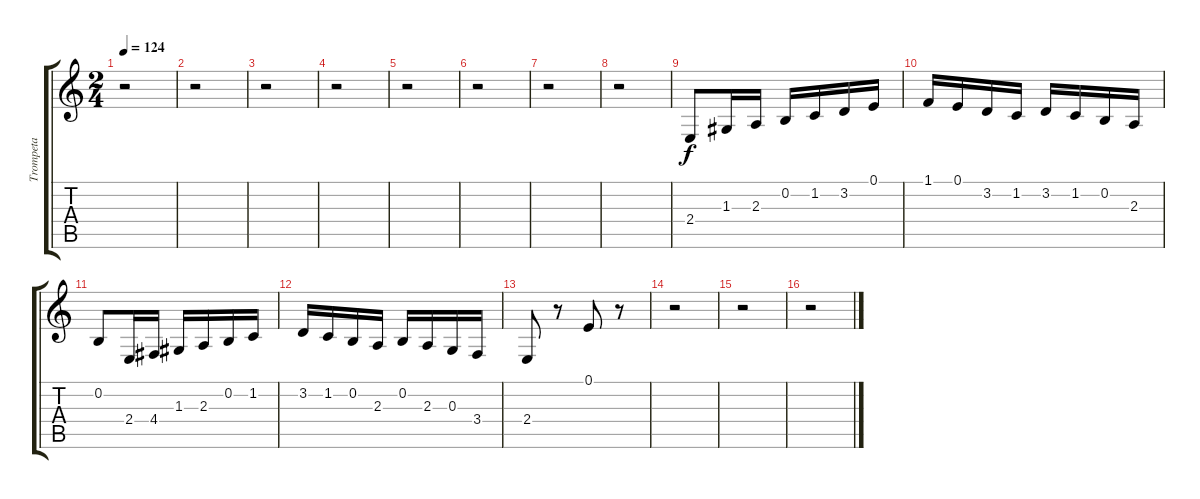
\track ("Trompeta" "Trompeta") {instrument trumpet}
\staff {score tabs}
\tuning (E4 B3 G3 D3 A2 E2) {hide}
\ts (2 4)
\tempo 124
\clef g2
\ks c
r.2{dy f} |
r.2 |
r.2 |
r.2 |
r.2 |
r.2 |
r.2 |
r.2 |
2.4.8 1.3.16 2.3.16 0.2.16 1.2.16 3.2.16 0.1.16 |
1.1.16 0.1.16 3.2.16 1.2.16 3.2.16 1.2.16 0.2.16 2.3.16 |
0.2.8 2.4.16 4.4.16 1.3.16 2.3.16 0.2.16 1.2.16 |
3.2.16 1.2.16 0.2.16 2.3.16 0.2.16 2.3.16 0.3.16 3.4.16 |
2.4.8 r.8 0.1.8 r.8 |
r.2 |
r.2 |
r.2
